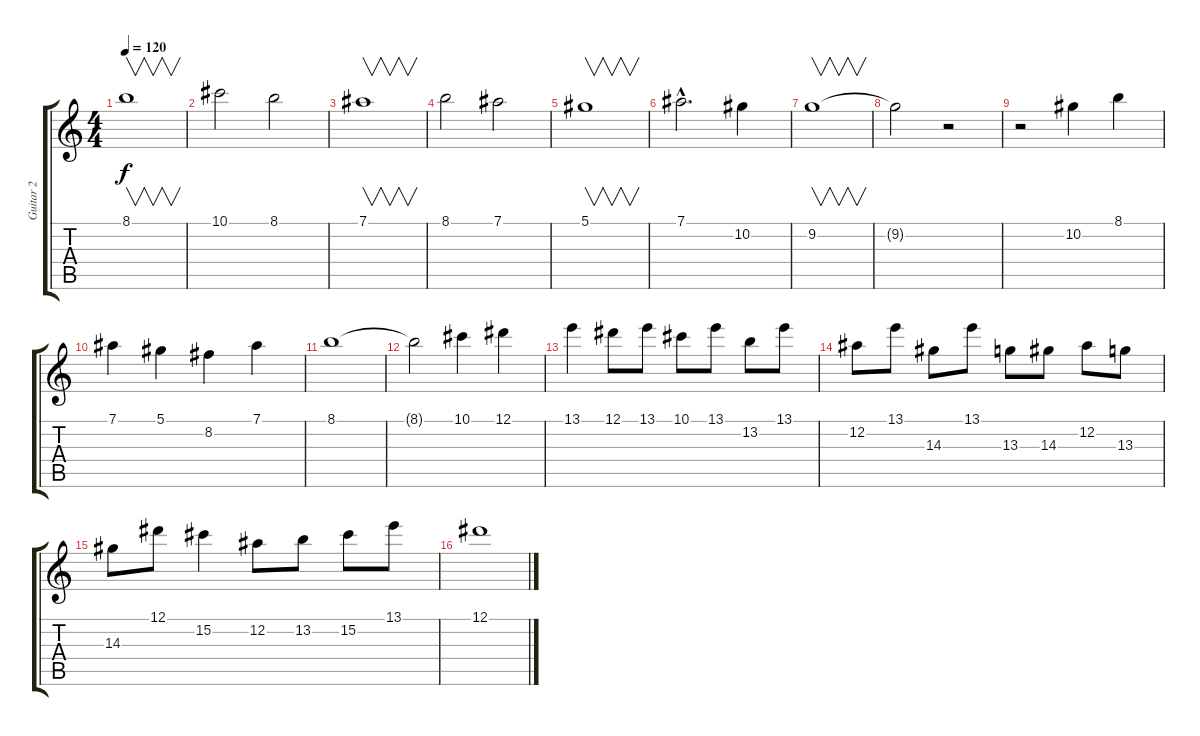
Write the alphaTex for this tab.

\track ("Guitar 2" "Guitar 2") {instrument overdrivenguitar}
\staff {score tabs}
\tuning (Eb4 Bb3 Gb3 Db3 Ab2 Eb2) {hide}
\ts (4 4)
\tempo 120
\clef g2
\ks c
8.1.1{v dy f} |
10.1.2 8.1.2 |
7.1.1{v} |
8.1.2 7.1.2 |
5.1.1{v} |
7.1{hac}.2{d} 10.2.4 |
9.2.1{v} |
9.2{t}.2 r.2 |
r.2 10.2.4 8.1.4 |
7.1.4 5.1.4 8.2.4 7.1.4 |
8.1.1 |
8.1{t}.2 10.1.4 12.1.4 |
13.1.4 12.1.8 13.1.8 10.1.8 13.1.8 13.2.8 13.1.8 |
12.2.8 13.1.8 14.3.8 13.1.8 13.3.8 14.3.8 12.2.8 13.3.8 |
14.3.8 12.1.8 15.2.4 12.2.8 13.2.8 15.2.8 13.1.8 |
12.1.1
